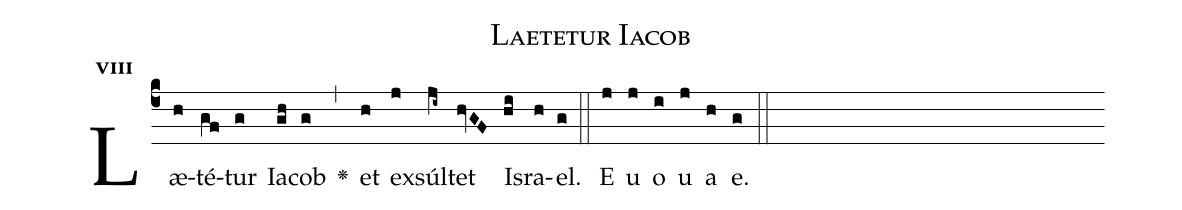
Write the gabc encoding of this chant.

name:Laetetur Iacob;
office-part:Antiphona;
mode:8;
%%
initial-style: 1;
name: Laetetur Iacob;
book: Antiphonae & Responsoria/Tomus III, p. 14;
occasion: Psalterium Hebdomada I Feria III;
office-part: Hora media Ant 3;
user-notes: ;
commentary: ;
annotation: 8g;
centering-scheme: english;
fontsize: 12;
font: OFLSortsMillGoudy;
height: 11;
width: 4.5;
%%
(c4)Læ(h)té(gf)tur(g) Ia(gh)cob(g) <v>\greheightstar</v>(,) et(h) ex(j)súl(ji~)tet(hvGF) Is(hi)ra(h)el.(g) (::)
E(j) u(j) o(i) u(j) a(h) e.(g) (::)
